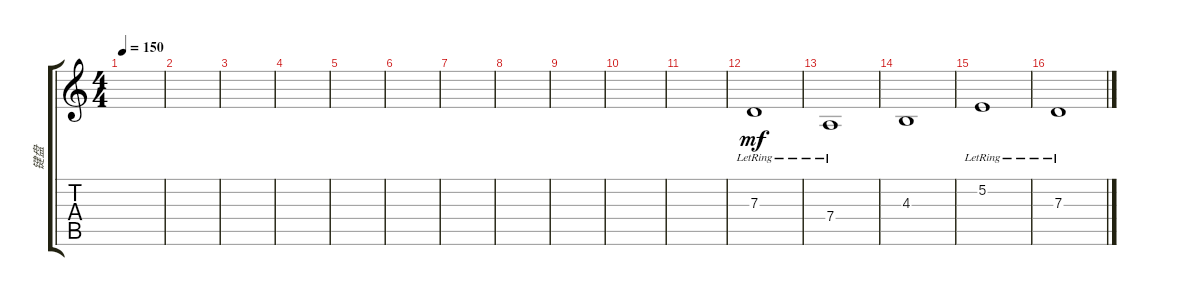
\track ("键盘" "键盘") {instrument synthstrings2}
\staff {score tabs}
\tuning (E4 B3 G3 D3 A2 E2) {hide}
\ts (4 4)
\tempo 150
\clef g2
\ks c
|
|
|
|
|
|
|
|
|
|
|
7.3{lr}.1{dy mf} |
7.4{lr}.1 |
4.3.1 |
5.2{lr}.1 |
7.3{lr}.1
